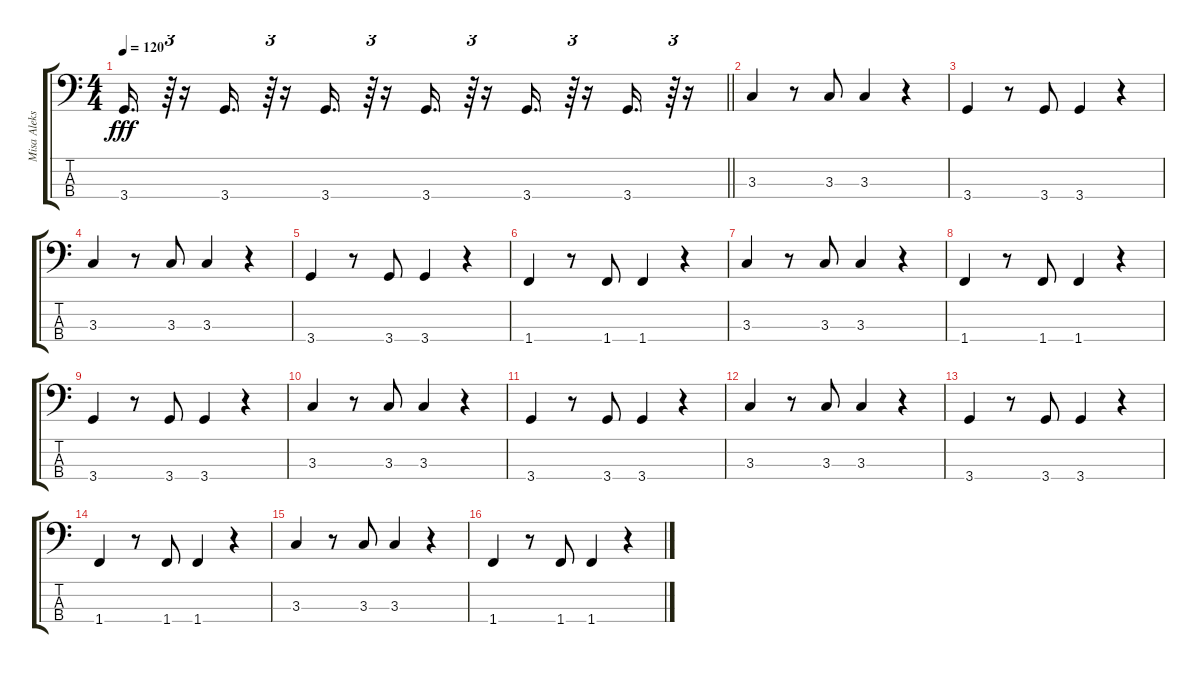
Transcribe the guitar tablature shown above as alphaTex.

\track ("Misa Aleksic-bass" "Misa Aleks") {instrument electricbassfinger}
\staff {score tabs}
\tuning (G2 D2 A1 E1) {hide}
\ts (4 4)
\tempo 120
\clef f4
\barLineRight lightlight
\ks c
3.4.16{d dy fff} r.64{tu (3 2)} r.16 3.4.16{d} r.64{tu (3 2)} r.16 3.4.16{d} r.64{tu (3 2)} r.16 3.4.16{d} r.64{tu (3 2)} r.16 3.4.16{d} r.64{tu (3 2)} r.16 3.4.16{d} r.64{tu (3 2)} r.16 |
3.3.4 r.8 3.3.8 3.3.4 r.4 |
3.4.4 r.8 3.4.8 3.4.4 r.4 |
3.3.4 r.8 3.3.8 3.3.4 r.4 |
3.4.4 r.8 3.4.8 3.4.4 r.4 |
1.4.4 r.8 1.4.8 1.4.4 r.4 |
3.3.4 r.8 3.3.8 3.3.4 r.4 |
1.4.4 r.8 1.4.8 1.4.4 r.4 |
3.4.4 r.8 3.4.8 3.4.4 r.4 |
3.3.4 r.8 3.3.8 3.3.4 r.4 |
3.4.4 r.8 3.4.8 3.4.4 r.4 |
3.3.4 r.8 3.3.8 3.3.4 r.4 |
3.4.4 r.8 3.4.8 3.4.4 r.4 |
1.4.4 r.8 1.4.8 1.4.4 r.4 |
3.3.4 r.8 3.3.8 3.3.4 r.4 |
1.4.4 r.8 1.4.8 1.4.4 r.4
